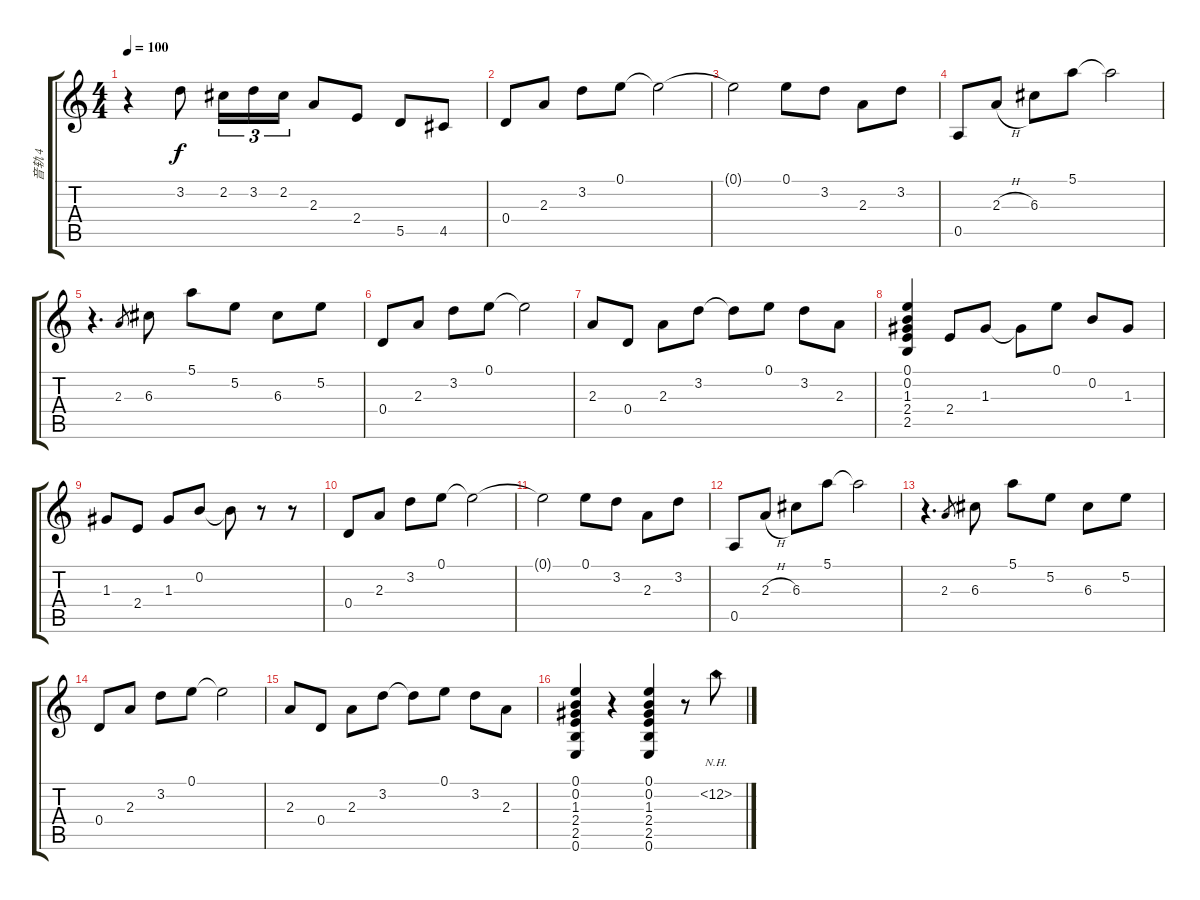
\track ("音轨 4" "音轨 4") {instrument electricguitarclean}
\staff {score tabs}
\tuning (E4 B3 G3 D3 A2 E2) {hide}
\ts (4 4)
\tempo 100
\clef g2
\ks c
r.4{dy f} 3.2.8 2.2.16{tu (3 2)} 3.2.16{tu (3 2)} 2.2.16{tu (3 2)} 2.3.8 2.4.8 5.5.8 4.5.8 |
0.4.8 2.3.8 3.2.8 0.1.8 0.1{t}.2 |
0.1{t}.2 0.1.8 3.2.8 2.3.8 3.2.8 |
0.5.8 2.3{h}.8 6.3.8 5.1.8 5.1{t}.2 |
r.4{d} 2.3.8{gr} 6.3.8 5.1.8 5.2.8 6.3.8 5.2.8 |
0.4.8 2.3.8 3.2.8 0.1.8 0.1{t}.2 |
2.3.8 0.4.8 2.3.8 3.2.8 3.2{t}.8 0.1.8 3.2.8 2.3.8 |
(0.1 0.2 1.3 2.4 2.5).4 2.4.8 1.3.8 1.3{t}.8 0.1.8 0.2.8 1.3.8 |
1.3.8 2.4.8 1.3.8 0.2.8 0.2{t}.8 r.8 r.8 |
0.4.8 2.3.8 3.2.8 0.1.8 0.1{t}.2 |
0.1{t}.2 0.1.8 3.2.8 2.3.8 3.2.8 |
0.5.8 2.3{h}.8 6.3.8 5.1.8 5.1{t}.2 |
r.4{d} 2.3.8{gr} 6.3.8 5.1.8 5.2.8 6.3.8 5.2.8 |
0.4.8 2.3.8 3.2.8 0.1.8 0.1{t}.2 |
2.3.8 0.4.8 2.3.8 3.2.8 3.2{t}.8 0.1.8 3.2.8 2.3.8 |
(0.1 0.2 1.3 2.4 2.5 0.6).4 r.4 (0.1 0.2 1.3 2.4 2.5 0.6).4 r.8 12.2{nh}.8
